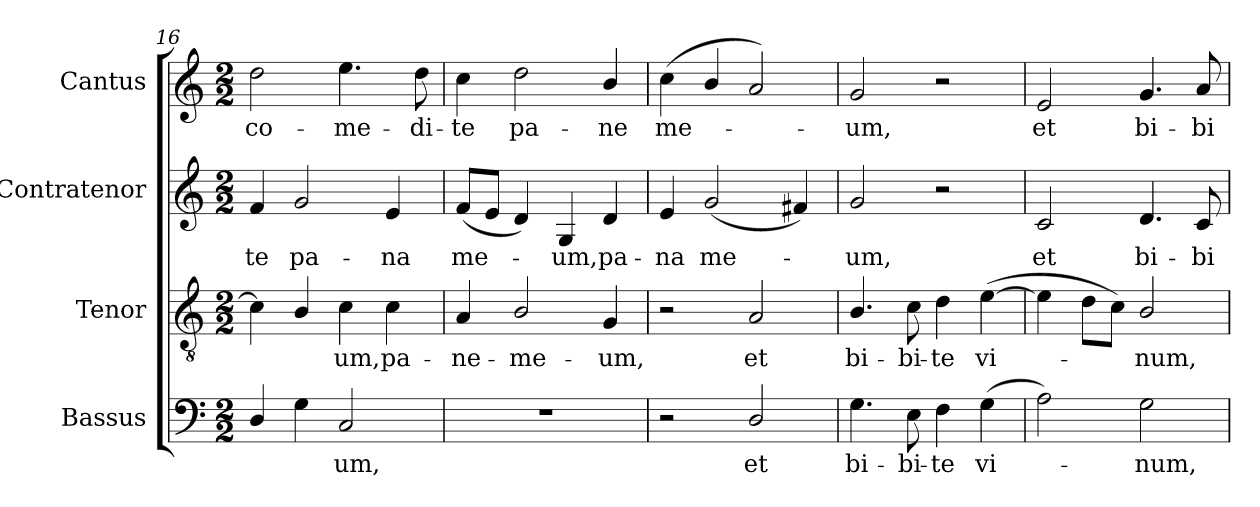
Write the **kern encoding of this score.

**kern	**text	**kern	**text	**kern	**text	**kern	**text
*part4	*part4	*part3	*part3	*part2	*part2	*part1	*part1
*staff4	*staff4	*staff3	*staff3	*staff2	*staff2	*staff1	*staff1
*I"Bassus	*	*I"Tenor	*	*I"Contratenor	*	*I"Cantus	*
*I'B.	*	*I'T.	*	*I'A.	*	*I'S.	*
*clefF4	*	*clefGv2	*	*clefG2	*	*clefG2	*
*	*	*ITrd7c12	*	*	*	*	*
*k[]	*	*k[]	*	*k[]	*	*k[]	*
*C:	*	*C:	*	*C:	*	*C:	*
*M2/2	*	*M2/2	*	*M2/2	*	*M2/2	*
=16	=16	=16	=16	=16	=16	=16	=16
!	!	!	!	!	!LO:LY:b:color=#000000	!	!
!	!	!	!	!	!	!	!LO:LY:b:color=#000000
4Di/	.	4Ci\]	.	4fi/	-te	2ddi\	co-
!	!	!	!	!	!LO:LY:b:color=#000000	!	!
4Gi\	.	4BBi/	.	2gi/	pa-	.	.
!	!LO:LY:b:color=#000000	!	!	!	!	!	!
!	!	!	!LO:LY:b:color=#000000	!	!	!	!
!	!	!	!	!	!	!	!LO:LY:b:color=#000000
2Ci/	-um,	4Ci\	-um,	.	.	4.eei\	-me-
!	!	!	!LO:LY:b:color=#000000	!	!	!	!
!	!	!	!	!	!LO:LY:b:color=#000000	!	!
.	.	4Ci\	pa-	4ei/	-na	.	.
!	!	!	!	!	!	!	!LO:LY:b:color=#000000
.	.	.	.	.	.	8ddi\	-di-
=17	=17	=17	=17	=17	=17	=17	=17
!	!	!	!LO:LY:b:color=#000000	!	!	!	!
!	!	!	!	!	!LO:LY:b:color=#000000	!	!
!	!	!	!	!	!	!	!LO:LY:b:color=#000000
1r	.	4AAi/	-ne-	(8fi/L	me-	4cci\	-te
.	.	.	.	8ei/J	.	.	.
!	!	!	!LO:LY:b:color=#000000	!	!	!	!
!	!	!	!	!	!	!	!LO:LY:b:color=#000000
.	.	2BBi/	-me-	4di/)	.	2ddi\	pa-
!	!	!	!	!	!LO:LY:b:color=#000000	!	!
.	.	.	.	4Gi/	-um,	.	.
!	!	!	!LO:LY:b:color=#000000	!	!	!	!
!	!	!	!	!	!LO:LY:b:color=#000000	!	!
!	!	!	!	!	!	!	!LO:LY:b:color=#000000
.	.	4GGi/	-um,	4di/	pa-	4bi/	-ne
=18	=18	=18	=18	=18	=18	=18	=18
!	!	!	!	!	!LO:LY:b:color=#000000	!	!
!	!	!	!	!	!	!	!LO:LY:b:color=#000000
2r	.	2r	.	4ei/	-na	(4cci\	me-
!	!	!	!	!	!LO:LY:b:color=#000000	!	!
.	.	.	.	(2gi/	me-	4bi/	.
!	!LO:LY:b:color=#000000	!	!	!	!	!	!
!	!	!	!LO:LY:b:color=#000000	!	!	!	!
2Di/	et	2AAi/	et	.	.	2ai/)	.
.	.	.	.	4f#Xi/)	.	.	.
=19	=19	=19	=19	=19	=19	=19	=19
!	!LO:LY:b:color=#000000	!	!	!	!	!	!
!	!	!	!LO:LY:b:color=#000000	!	!	!	!
!	!	!	!	!	!LO:LY:b:color=#000000	!	!
!	!	!	!	!	!	!	!LO:LY:b:color=#000000
4.Gi\	bi-	4.BBi/	bi-	2gi/	-um,	2gi/	-um,
!	!LO:LY:b:color=#000000	!	!	!	!	!	!
!	!	!	!LO:LY:b:color=#000000	!	!	!	!
8Ei\	-bi-	8Ci\	-bi-	.	.	.	.
!	!LO:LY:b:color=#000000	!	!	!	!	!	!
!	!	!	!LO:LY:b:color=#000000	!	!	!	!
4Fi\	-te	4Di\	-te	2r	.	2r	.
!	!LO:LY:b:color=#000000	!	!	!	!	!	!
!	!	!	!LO:LY:b:color=#000000	!	!	!	!
(4Gi\	vi-	([4Ei\	vi-	.	.	.	.
=20	=20	=20	=20	=20	=20	=20	=20
!	!	!	!	!	!LO:LY:b:color=#000000	!	!
!	!	!	!	!	!	!	!LO:LY:b:color=#000000
2Ai\)	.	4Ei\]	.	2ci/	et	2ei/	et
.	.	8Di\L	.	.	.	.	.
.	.	8Ci\J)	.	.	.	.	.
!	!LO:LY:b:color=#000000	!	!	!	!	!	!
!	!	!	!LO:LY:b:color=#000000	!	!	!	!
!	!	!	!	!	!LO:LY:b:color=#000000	!	!
!	!	!	!	!	!	!	!LO:LY:b:color=#000000
2Gi\	-num,	2BBi/	-num,	4.di/	bi-	4.gi/	bi-
!	!	!	!	!	!LO:LY:b:color=#000000	!	!
!	!	!	!	!	!	!	!LO:LY:b:color=#000000
.	.	.	.	8ci/	-bi-	8ai/	-bi-
=	=	=	=	=	=	=	=
*-	*-	*-	*-	*-	*-	*-	*-
